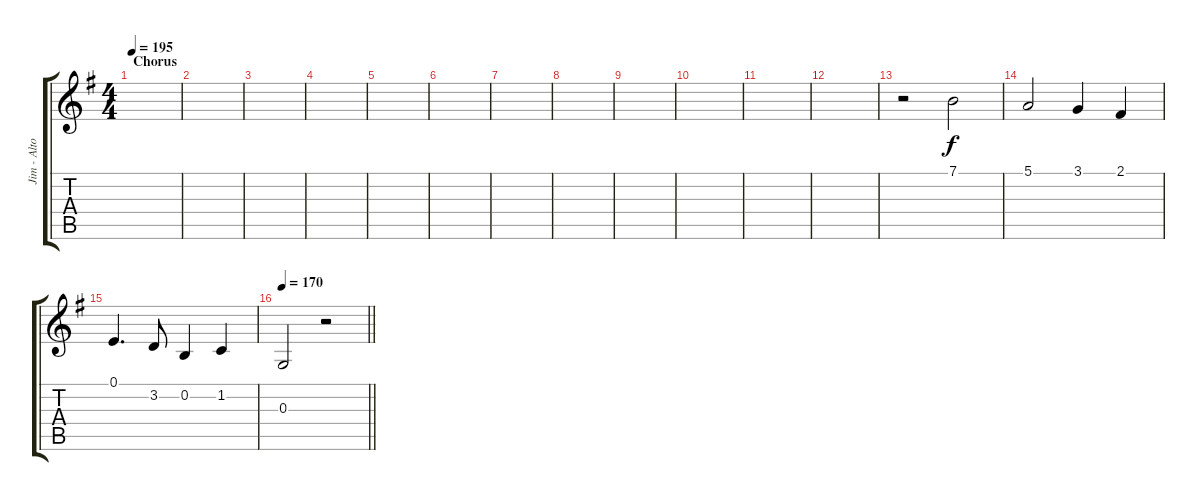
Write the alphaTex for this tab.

\track ("Jim - Alto Sax" "Jim - Alto") {instrument altosax}
\staff {score tabs}
\tuning (E4 B3 G3 D3 A2 E2) {hide}
\ts (4 4)
\section ("" "Chorus")
\tempo 195
\clef g2
\ks g
|
|
|
|
|
|
|
|
|
|
|
|
r.2 7.1.2{dy f} |
5.1.2 3.1.4 2.1.4 |
0.1.4{d} 3.2.8 0.2.4 1.2.4 |
\tempo 170
\barLineRight lightlight
0.3.2 r.2
